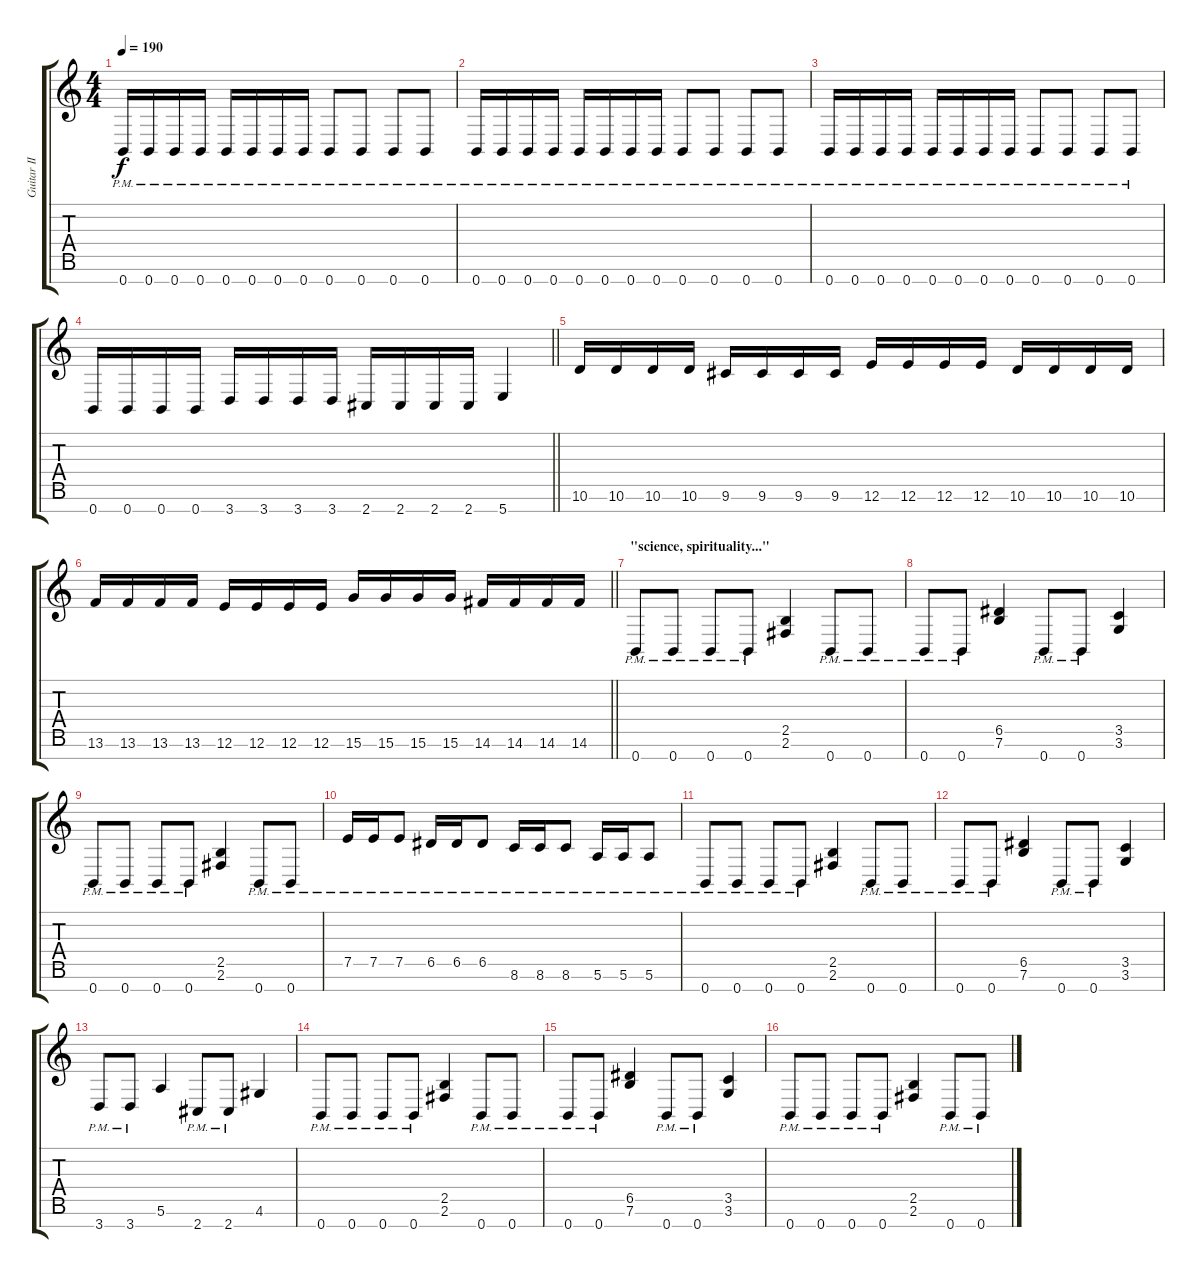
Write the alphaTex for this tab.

\track ("Guitar II" "Guitar II") {instrument distortionguitar}
\staff {score tabs}
\tuning (E4 B3 G3 D3 A2 E2 B1) {hide}
\ts (4 4)
\tempo 190
\clef g2
\ks c
0.7{pm}.16{dy f} 0.7{pm}.16 0.7{pm}.16 0.7{pm}.16 0.7{pm}.16 0.7{pm}.16 0.7{pm}.16 0.7{pm}.16 0.7{pm}.8 0.7{pm}.8 0.7{pm}.8 0.7{pm}.8 |
0.7{pm}.16 0.7{pm}.16 0.7{pm}.16 0.7{pm}.16 0.7{pm}.16 0.7{pm}.16 0.7{pm}.16 0.7{pm}.16 0.7{pm}.8 0.7{pm}.8 0.7{pm}.8 0.7{pm}.8 |
0.7{pm}.16 0.7{pm}.16 0.7{pm}.16 0.7{pm}.16 0.7{pm}.16 0.7{pm}.16 0.7{pm}.16 0.7{pm}.16 0.7{pm}.8 0.7{pm}.8 0.7{pm}.8 0.7{pm}.8 |
\barLineRight lightlight
0.7.16 0.7.16 0.7.16 0.7.16 3.7.16 3.7.16 3.7.16 3.7.16 2.7.16 2.7.16 2.7.16 2.7.16 5.7.4 |
\section ("" "")
10.6.16 10.6.16 10.6.16 10.6.16 9.6.16 9.6.16 9.6.16 9.6.16 12.6.16 12.6.16 12.6.16 12.6.16 10.6.16 10.6.16 10.6.16 10.6.16 |
\barLineRight lightlight
13.6.16 13.6.16 13.6.16 13.6.16 12.6.16 12.6.16 12.6.16 12.6.16 15.6.16 15.6.16 15.6.16 15.6.16 14.6.16 14.6.16 14.6.16 14.6.16 |
\section ("" "\"science, spirituality...\"")
0.7{pm}.8 0.7{pm}.8 0.7{pm}.8 0.7{pm}.8 (2.5 2.6).4 0.7{pm}.8 0.7{pm}.8 |
0.7{pm}.8 0.7{pm}.8 (6.5 7.6).4 0.7{pm}.8 0.7{pm}.8 (3.5 3.6).4 |
0.7{pm}.8 0.7{pm}.8 0.7{pm}.8 0.7{pm}.8 (2.5 2.6).4 0.7{pm}.8 0.7{pm}.8 |
7.5{pm}.16 7.5{pm}.16 7.5{pm}.8 6.5{pm}.16 6.5{pm}.16 6.5{pm}.8 8.6{pm}.16 8.6{pm}.16 8.6{pm}.8 5.6{pm}.16 5.6{pm}.16 5.6{pm}.8 |
0.7{pm}.8 0.7{pm}.8 0.7{pm}.8 0.7{pm}.8 (2.5 2.6).4 0.7{pm}.8 0.7{pm}.8 |
0.7{pm}.8 0.7{pm}.8 (6.5 7.6).4 0.7{pm}.8 0.7{pm}.8 (3.5 3.6).4 |
3.7{pm}.8 3.7{pm}.8 5.6.4 2.7{pm}.8 2.7{pm}.8 4.6.4 |
0.7{pm}.8 0.7{pm}.8 0.7{pm}.8 0.7{pm}.8 (2.5 2.6).4 0.7{pm}.8 0.7{pm}.8 |
0.7{pm}.8 0.7{pm}.8 (6.5 7.6).4 0.7{pm}.8 0.7{pm}.8 (3.5 3.6).4 |
0.7{pm}.8 0.7{pm}.8 0.7{pm}.8 0.7{pm}.8 (2.5 2.6).4 0.7{pm}.8 0.7{pm}.8
